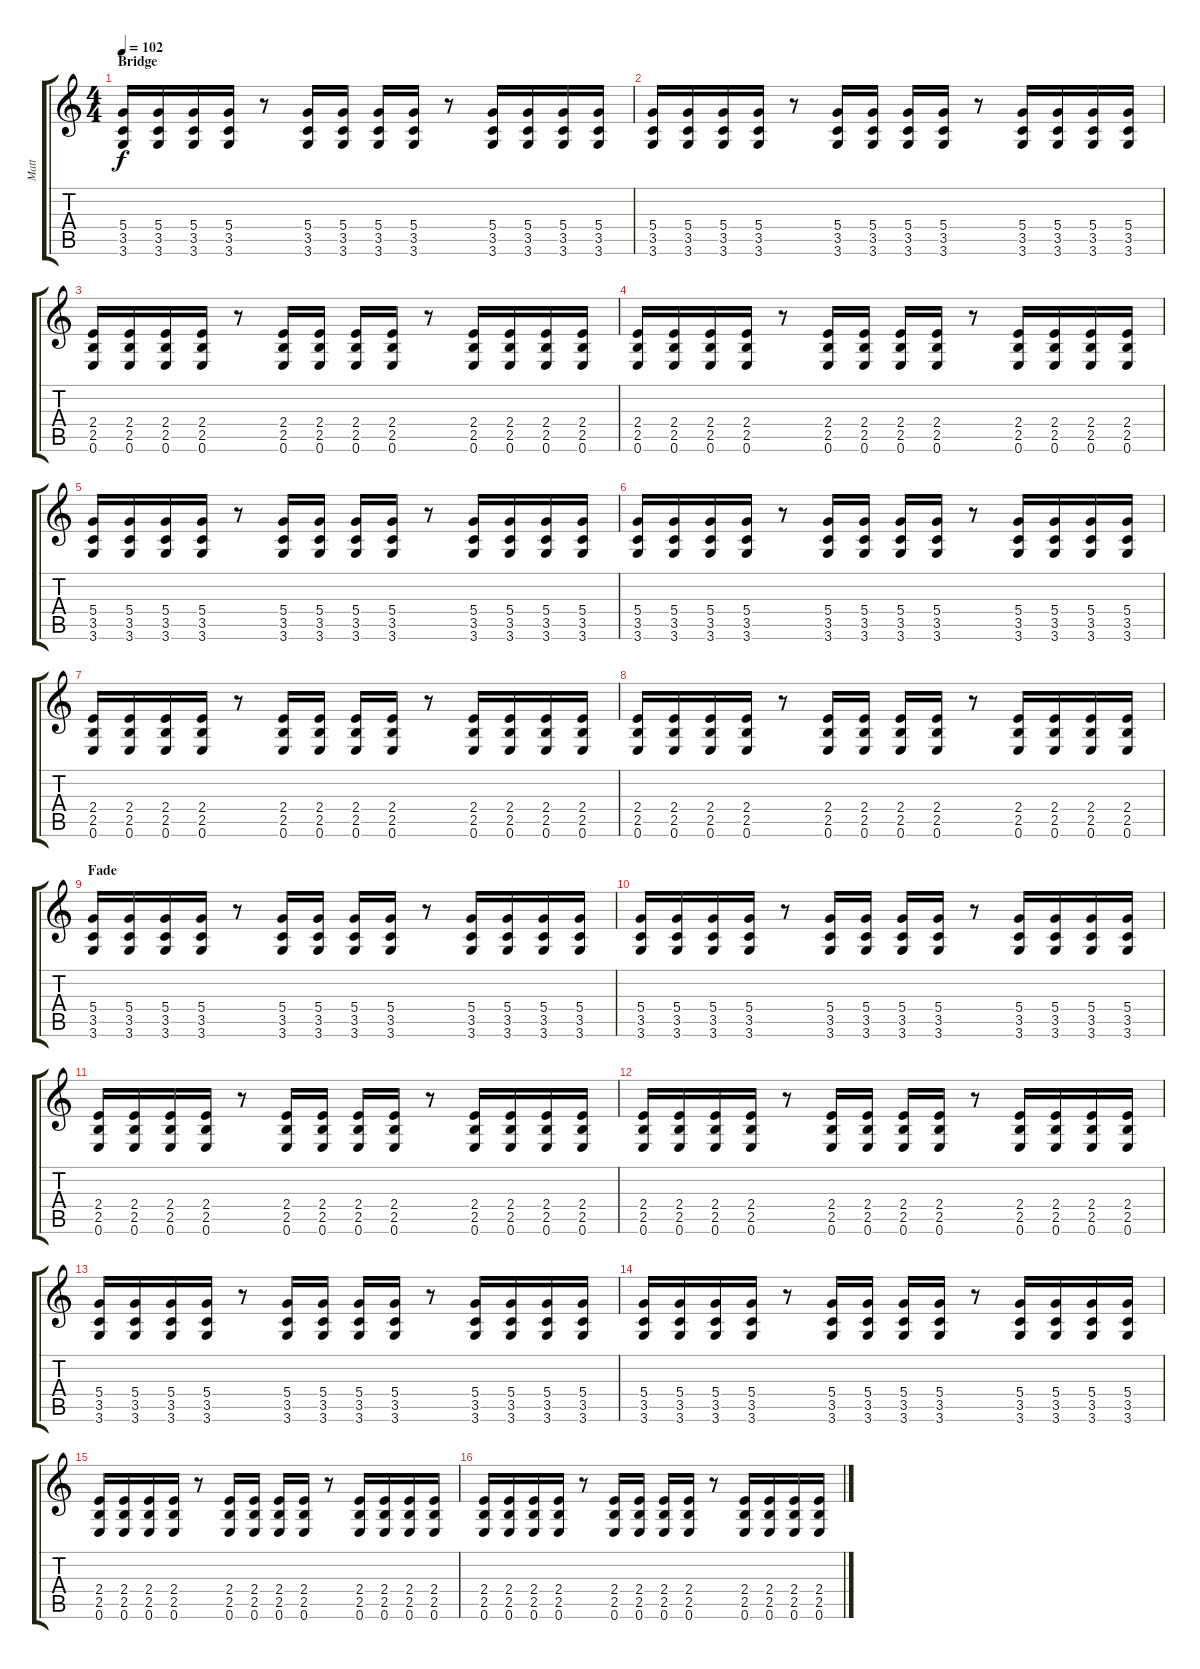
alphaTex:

\track ("Matt" "Matt") {instrument acousticguitarsteel}
\staff {score tabs}
\tuning (E4 B3 G3 D3 A2 E2) {hide}
\ts (4 4)
\section ("" "Bridge")
\tempo 102
\clef g2
\ks c
(5.4 3.5 3.6).16{dy f volume 10 instrument distortionguitar} (5.4 3.5 3.6).16 (5.4 3.5 3.6).16 (5.4 3.5 3.6).16 r.8 (5.4 3.5 3.6).16 (5.4 3.5 3.6).16 (5.4 3.5 3.6).16 (5.4 3.5 3.6).16 r.8 (5.4 3.5 3.6).16 (5.4 3.5 3.6).16 (5.4 3.5 3.6).16 (5.4 3.5 3.6).16 |
(5.4 3.5 3.6).16 (5.4 3.5 3.6).16 (5.4 3.5 3.6).16 (5.4 3.5 3.6).16 r.8 (5.4 3.5 3.6).16 (5.4 3.5 3.6).16 (5.4 3.5 3.6).16 (5.4 3.5 3.6).16 r.8 (5.4 3.5 3.6).16 (5.4 3.5 3.6).16 (5.4 3.5 3.6).16 (5.4 3.5 3.6).16 |
(2.4 2.5 0.6).16 (2.4 2.5 0.6).16 (2.4 2.5 0.6).16 (2.4 2.5 0.6).16 r.8 (2.4 2.5 0.6).16 (2.4 2.5 0.6).16 (2.4 2.5 0.6).16 (2.4 2.5 0.6).16 r.8 (2.4 2.5 0.6).16 (2.4 2.5 0.6).16 (2.4 2.5 0.6).16 (2.4 2.5 0.6).16 |
(2.4 2.5 0.6).16 (2.4 2.5 0.6).16 (2.4 2.5 0.6).16 (2.4 2.5 0.6).16 r.8 (2.4 2.5 0.6).16 (2.4 2.5 0.6).16 (2.4 2.5 0.6).16 (2.4 2.5 0.6).16 r.8 (2.4 2.5 0.6).16 (2.4 2.5 0.6).16 (2.4 2.5 0.6).16 (2.4 2.5 0.6).16 |
(5.4 3.5 3.6).16 (5.4 3.5 3.6).16 (5.4 3.5 3.6).16 (5.4 3.5 3.6).16 r.8 (5.4 3.5 3.6).16 (5.4 3.5 3.6).16 (5.4 3.5 3.6).16 (5.4 3.5 3.6).16 r.8 (5.4 3.5 3.6).16 (5.4 3.5 3.6).16 (5.4 3.5 3.6).16 (5.4 3.5 3.6).16 |
(5.4 3.5 3.6).16 (5.4 3.5 3.6).16 (5.4 3.5 3.6).16 (5.4 3.5 3.6).16 r.8 (5.4 3.5 3.6).16 (5.4 3.5 3.6).16 (5.4 3.5 3.6).16 (5.4 3.5 3.6).16 r.8 (5.4 3.5 3.6).16 (5.4 3.5 3.6).16 (5.4 3.5 3.6).16 (5.4 3.5 3.6).16 |
(2.4 2.5 0.6).16 (2.4 2.5 0.6).16 (2.4 2.5 0.6).16 (2.4 2.5 0.6).16 r.8 (2.4 2.5 0.6).16 (2.4 2.5 0.6).16 (2.4 2.5 0.6).16 (2.4 2.5 0.6).16 r.8 (2.4 2.5 0.6).16 (2.4 2.5 0.6).16 (2.4 2.5 0.6).16 (2.4 2.5 0.6).16 |
(2.4 2.5 0.6).16 (2.4 2.5 0.6).16 (2.4 2.5 0.6).16 (2.4 2.5 0.6).16 r.8 (2.4 2.5 0.6).16 (2.4 2.5 0.6).16 (2.4 2.5 0.6).16 (2.4 2.5 0.6).16 r.8 (2.4 2.5 0.6).16 (2.4 2.5 0.6).16 (2.4 2.5 0.6).16 (2.4 2.5 0.6).16 |
\section ("" "Fade")
(5.4 3.5 3.6).16{volume 8} (5.4 3.5 3.6).16 (5.4 3.5 3.6).16 (5.4 3.5 3.6).16 r.8 (5.4 3.5 3.6).16 (5.4 3.5 3.6).16 (5.4 3.5 3.6).16 (5.4 3.5 3.6).16 r.8 (5.4 3.5 3.6).16 (5.4 3.5 3.6).16 (5.4 3.5 3.6).16 (5.4 3.5 3.6).16 |
(5.4 3.5 3.6).16 (5.4 3.5 3.6).16 (5.4 3.5 3.6).16 (5.4 3.5 3.6).16 r.8 (5.4 3.5 3.6).16 (5.4 3.5 3.6).16 (5.4 3.5 3.6).16 (5.4 3.5 3.6).16 r.8 (5.4 3.5 3.6).16 (5.4 3.5 3.6).16 (5.4 3.5 3.6).16 (5.4 3.5 3.6).16 |
(2.4 2.5 0.6).16 (2.4 2.5 0.6).16 (2.4 2.5 0.6).16 (2.4 2.5 0.6).16 r.8 (2.4 2.5 0.6).16 (2.4 2.5 0.6).16 (2.4 2.5 0.6).16 (2.4 2.5 0.6).16 r.8 (2.4 2.5 0.6).16 (2.4 2.5 0.6).16 (2.4 2.5 0.6).16 (2.4 2.5 0.6).16 |
(2.4 2.5 0.6).16 (2.4 2.5 0.6).16 (2.4 2.5 0.6).16 (2.4 2.5 0.6).16 r.8 (2.4 2.5 0.6).16 (2.4 2.5 0.6).16 (2.4 2.5 0.6).16 (2.4 2.5 0.6).16 r.8 (2.4 2.5 0.6).16 (2.4 2.5 0.6).16 (2.4 2.5 0.6).16 (2.4 2.5 0.6).16 |
(5.4 3.5 3.6).16{volume 4} (5.4 3.5 3.6).16 (5.4 3.5 3.6).16 (5.4 3.5 3.6).16 r.8 (5.4 3.5 3.6).16 (5.4 3.5 3.6).16 (5.4 3.5 3.6).16 (5.4 3.5 3.6).16 r.8 (5.4 3.5 3.6).16 (5.4 3.5 3.6).16 (5.4 3.5 3.6).16 (5.4 3.5 3.6).16 |
(5.4 3.5 3.6).16 (5.4 3.5 3.6).16 (5.4 3.5 3.6).16 (5.4 3.5 3.6).16 r.8 (5.4 3.5 3.6).16 (5.4 3.5 3.6).16 (5.4 3.5 3.6).16 (5.4 3.5 3.6).16 r.8 (5.4 3.5 3.6).16 (5.4 3.5 3.6).16 (5.4 3.5 3.6).16 (5.4 3.5 3.6).16 |
(2.4 2.5 0.6).16 (2.4 2.5 0.6).16 (2.4 2.5 0.6).16 (2.4 2.5 0.6).16 r.8 (2.4 2.5 0.6).16 (2.4 2.5 0.6).16 (2.4 2.5 0.6).16 (2.4 2.5 0.6).16 r.8 (2.4 2.5 0.6).16 (2.4 2.5 0.6).16 (2.4 2.5 0.6).16 (2.4 2.5 0.6).16 |
(2.4 2.5 0.6).16 (2.4 2.5 0.6).16 (2.4 2.5 0.6).16 (2.4 2.5 0.6).16 r.8 (2.4 2.5 0.6).16 (2.4 2.5 0.6).16 (2.4 2.5 0.6).16 (2.4 2.5 0.6).16 r.8 (2.4 2.5 0.6).16 (2.4 2.5 0.6).16 (2.4 2.5 0.6).16 (2.4 2.5 0.6).16
